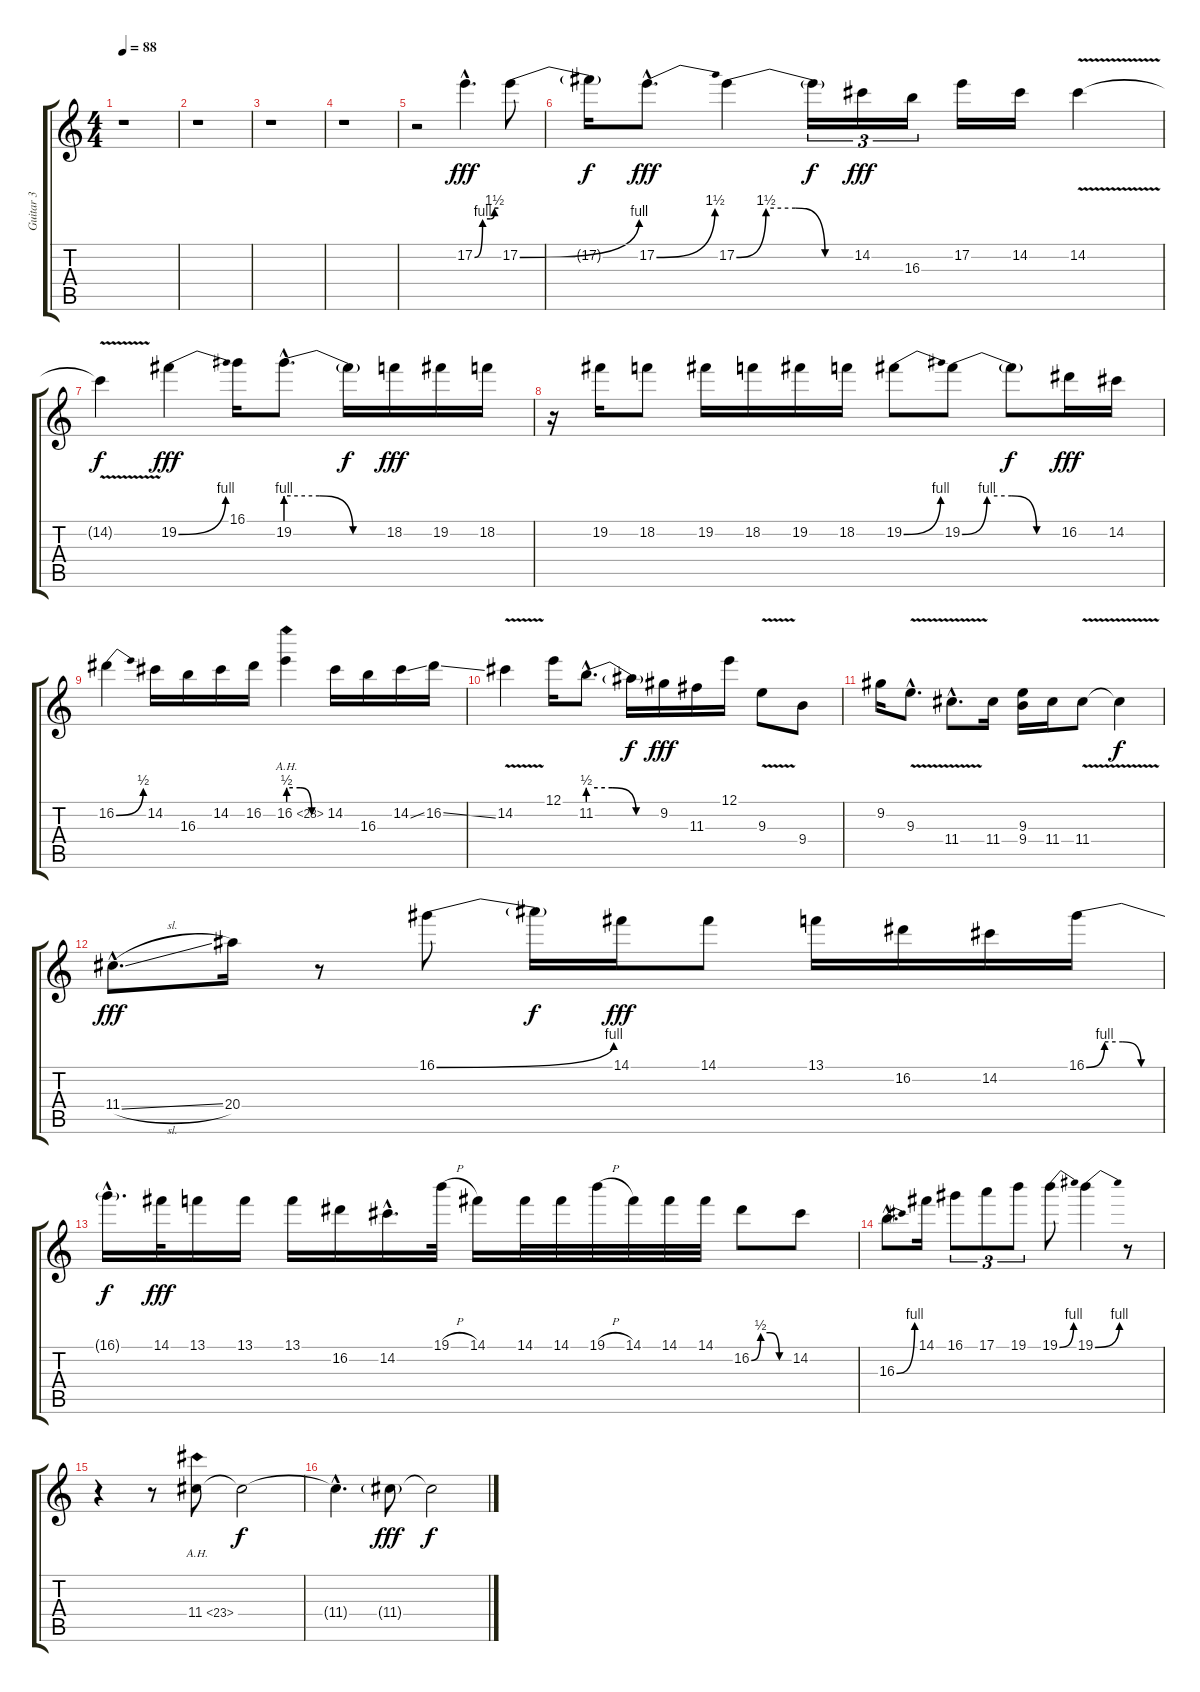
\track ("Guitar 3" "Guitar 3") {instrument distortionguitar}
\staff {score tabs}
\tuning (E4 B3 G3 D3 A2 E2) {hide}
\ts (4 4)
\tempo 88
\clef g2
\ks c
r.1{dy f} |
r.1 |
r.1 |
r.1 |
r.2 17.2{be (custom 0 0 20 4 40 4 50 6 60 6) hac}.4{d dy fff} 17.2{be (bend 0 0 60 4)}.8 |
17.2{t}.16{dy f} 17.2{be (bend 0 0 60 6) hac}.8{d dy fff} 17.2{be (custom 0 0 15 6 30 6 45 0 60 0)}.4 17.2{t}.16{tu (3 2) dy f} 14.2.16{tu (3 2) dy fff} 16.3.16{tu (3 2)} 17.2.16 14.2.16 14.2{v}.4 |
14.2{t}.4{dy f} 19.2{be (bend 0 0 60 4)}.4{dy fff} 16.1.16 19.2{be (custom 0 4 20 4 40 0 60 0) hac}.8{d} 19.2{t}.16{dy f} 18.2.16{dy fff} 19.2.16 18.2.16 |
r.16 19.2.16 18.2.8 19.2.16 18.2.16 19.2.16 18.2.16 19.2{be (bend 0 0 60 4)}.8 19.2{be (custom 0 0 15 4 30 4 45 0 60 0)}.8 19.2{t}.8{dy f} 16.2.16{dy fff} 14.2.16 |
16.2{be (bend 0 0 60 2)}.4 14.2.16 16.3.16 14.2.16 16.2.16 16.2{be (custom 0 2 20 2 40 0 60 0) ah 12}.4 14.2.16 16.3.16 14.2{ss}.16 16.2{ss}.16 |
14.2{v}.4 12.1.16 11.2{be (custom 0 2 20 2 40 0 60 0) hac}.8{d} 11.2{t}.16{dy f} 9.2.16{dy fff} 11.3.16 12.1.16 9.3{v}.8 9.4.8 |
9.2.16 9.3{v hac}.8{d} 11.4{v hac}.8{d} 11.4.16 (9.3 9.4).16 11.4.16 11.4{v}.8 11.4{t}.4{dy f} |
11.4{sl hac}.8{d dy fff} 20.4.16 r.8 16.1{be (bend 0 0 60 4)}.8 16.1{t}.16{dy f} 14.1.16{dy fff} 14.1.8 13.1.16 16.2.16 14.2.16 16.1{be (custom 0 0 15 4 30 4 45 0 60 0)}.16 |
16.1{hac t}.16{d dy f} 14.1.32{dy fff} 13.1.16 13.1.16 13.1.16 16.2.16 14.2{hac}.16{d} 19.1{h}.32 14.1.16 14.1.32 14.1.32 19.1{h}.32 14.1.32 14.1.32 14.1.32 16.2{be (custom 0 0 15 2 30 2 45 0 60 0)}.8 14.2.8 |
16.3{be (bend 0 0 60 4) hac}.8{d} 14.1.16 16.1.8{tu (3 2)} 17.1.8{tu (3 2)} 19.1.8{tu (3 2)} 19.1{be (bend 0 0 60 4)}.8 19.1{be (bend 0 0 60 4)}.4 r.8 |
r.4 r.8 11.4{ah 12}.8 11.4{t}.2{dy f} |
11.4{hac t}.4{d} 11.4{g}.8{dy fff} 11.4{t}.2{dy f}
